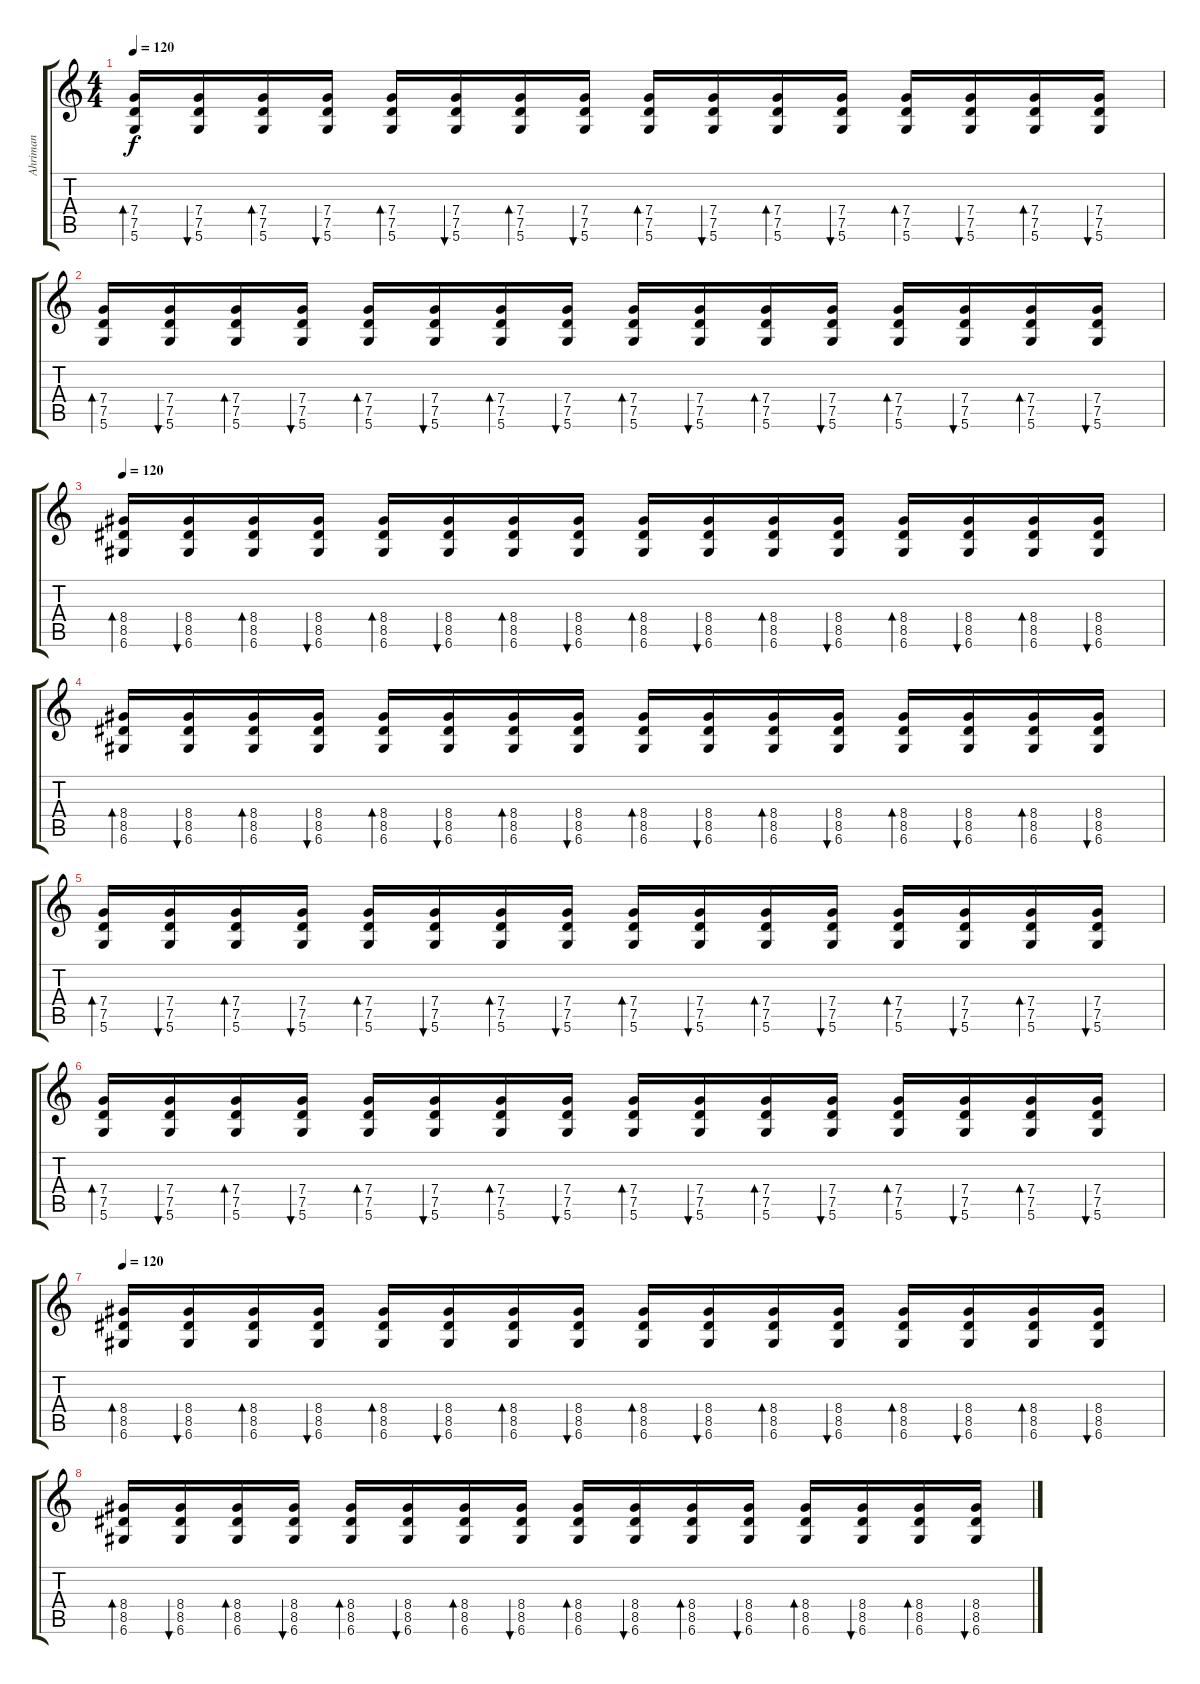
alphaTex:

\track ("Ahriman" "Ahriman") {instrument distortionguitar}
\staff {score tabs}
\tuning (D4 A3 F3 C3 G2 D2) {hide}
\ts (4 4)
\tempo 120
\clef g2
\ks c
(7.4 7.5 5.6).16{bd 120 dy f} (7.4 7.5 5.6).16{bu 60} (7.4 7.5 5.6).16{bd 60} (7.4 7.5 5.6).16{bu 60} (7.4 7.5 5.6).16{bd 60} (7.4 7.5 5.6).16{bu 30} (7.4 7.5 5.6).16{bd 30} (7.4 7.5 5.6).16{bu 30} (7.4 7.5 5.6).16{bd 30} (7.4 7.5 5.6).16{bu 30} (7.4 7.5 5.6).16{bd 30} (7.4 7.5 5.6).16{bu 30} (7.4 7.5 5.6).16{bd 30} (7.4 7.5 5.6).16{bu 30} (7.4 7.5 5.6).16{bd 30} (7.4 7.5 5.6).16{bu 30} |
(7.4 7.5 5.6).16{bd 120} (7.4 7.5 5.6).16{bu 60} (7.4 7.5 5.6).16{bd 60} (7.4 7.5 5.6).16{bu 60} (7.4 7.5 5.6).16{bd 60} (7.4 7.5 5.6).16{bu 30} (7.4 7.5 5.6).16{bd 30} (7.4 7.5 5.6).16{bu 30} (7.4 7.5 5.6).16{bd 30} (7.4 7.5 5.6).16{bu 30} (7.4 7.5 5.6).16{bd 30} (7.4 7.5 5.6).16{bu 30} (7.4 7.5 5.6).16{bd 30} (7.4 7.5 5.6).16{bu 30} (7.4 7.5 5.6).16{bd 30} (7.4 7.5 5.6).16{bu 30} |
\tempo 120
(8.4 8.5 6.6).16{bd 120} (8.4 8.5 6.6).16{bu 60} (8.4 8.5 6.6).16{bd 60} (8.4 8.5 6.6).16{bu 60} (8.4 8.5 6.6).16{bd 60} (8.4 8.5 6.6).16{bu 30} (8.4 8.5 6.6).16{bd 30} (8.4 8.5 6.6).16{bu 30} (8.4 8.5 6.6).16{bd 30} (8.4 8.5 6.6).16{bu 30} (8.4 8.5 6.6).16{bd 30} (8.4 8.5 6.6).16{bu 30} (8.4 8.5 6.6).16{bd 30} (8.4 8.5 6.6).16{bu 30} (8.4 8.5 6.6).16{bd 30} (8.4 8.5 6.6).16{bu 30} |
(8.4 8.5 6.6).16{bd 120} (8.4 8.5 6.6).16{bu 60} (8.4 8.5 6.6).16{bd 60} (8.4 8.5 6.6).16{bu 60} (8.4 8.5 6.6).16{bd 60} (8.4 8.5 6.6).16{bu 30} (8.4 8.5 6.6).16{bd 30} (8.4 8.5 6.6).16{bu 30} (8.4 8.5 6.6).16{bd 30} (8.4 8.5 6.6).16{bu 30} (8.4 8.5 6.6).16{bd 30} (8.4 8.5 6.6).16{bu 30} (8.4 8.5 6.6).16{bd 30} (8.4 8.5 6.6).16{bu 30} (8.4 8.5 6.6).16{bd 30} (8.4 8.5 6.6).16{bu 30} |
(7.4 7.5 5.6).16{bd 120} (7.4 7.5 5.6).16{bu 60} (7.4 7.5 5.6).16{bd 60} (7.4 7.5 5.6).16{bu 60} (7.4 7.5 5.6).16{bd 60} (7.4 7.5 5.6).16{bu 30} (7.4 7.5 5.6).16{bd 30} (7.4 7.5 5.6).16{bu 30} (7.4 7.5 5.6).16{bd 30} (7.4 7.5 5.6).16{bu 30} (7.4 7.5 5.6).16{bd 30} (7.4 7.5 5.6).16{bu 30} (7.4 7.5 5.6).16{bd 30} (7.4 7.5 5.6).16{bu 30} (7.4 7.5 5.6).16{bd 30} (7.4 7.5 5.6).16{bu 30} |
(7.4 7.5 5.6).16{bd 120} (7.4 7.5 5.6).16{bu 60} (7.4 7.5 5.6).16{bd 60} (7.4 7.5 5.6).16{bu 60} (7.4 7.5 5.6).16{bd 60} (7.4 7.5 5.6).16{bu 30} (7.4 7.5 5.6).16{bd 30} (7.4 7.5 5.6).16{bu 30} (7.4 7.5 5.6).16{bd 30} (7.4 7.5 5.6).16{bu 30} (7.4 7.5 5.6).16{bd 30} (7.4 7.5 5.6).16{bu 30} (7.4 7.5 5.6).16{bd 30} (7.4 7.5 5.6).16{bu 30} (7.4 7.5 5.6).16{bd 30} (7.4 7.5 5.6).16{bu 30} |
\tempo 120
(8.4 8.5 6.6).16{bd 120} (8.4 8.5 6.6).16{bu 60} (8.4 8.5 6.6).16{bd 60} (8.4 8.5 6.6).16{bu 60} (8.4 8.5 6.6).16{bd 60} (8.4 8.5 6.6).16{bu 30} (8.4 8.5 6.6).16{bd 30} (8.4 8.5 6.6).16{bu 30} (8.4 8.5 6.6).16{bd 30} (8.4 8.5 6.6).16{bu 30} (8.4 8.5 6.6).16{bd 30} (8.4 8.5 6.6).16{bu 30} (8.4 8.5 6.6).16{bd 30} (8.4 8.5 6.6).16{bu 30} (8.4 8.5 6.6).16{bd 30} (8.4 8.5 6.6).16{bu 30} |
(8.4 8.5 6.6).16{bd 120} (8.4 8.5 6.6).16{bu 60} (8.4 8.5 6.6).16{bd 60} (8.4 8.5 6.6).16{bu 60} (8.4 8.5 6.6).16{bd 60} (8.4 8.5 6.6).16{bu 30} (8.4 8.5 6.6).16{bd 30} (8.4 8.5 6.6).16{bu 30} (8.4 8.5 6.6).16{bd 30} (8.4 8.5 6.6).16{bu 30} (8.4 8.5 6.6).16{bd 30} (8.4 8.5 6.6).16{bu 30} (8.4 8.5 6.6).16{bd 30} (8.4 8.5 6.6).16{bu 30} (8.4 8.5 6.6).16{bd 30} (8.4 8.5 6.6).16{bu 30}
